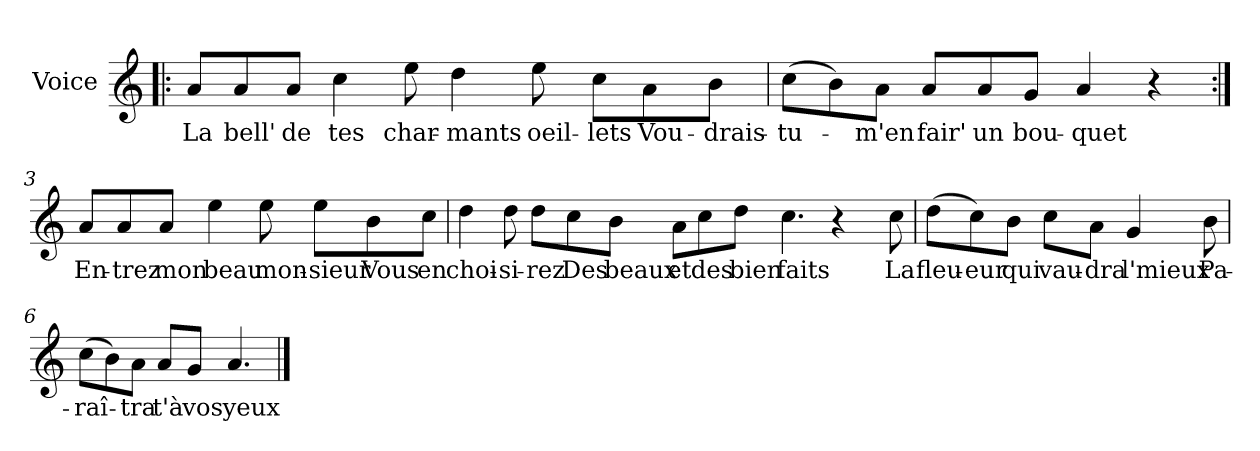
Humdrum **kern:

**kern	**text
*part1	*part1
*staff1	*staff1
*I"Voice	*
*I'V	*
*clefG2	*
*k[]	*
*C:	*
=1!|:	=1!|:
8a/L	La
8a/	bell'
8a/J	de
4cc\	tes
8ee\	char-
4dd\	-mants
8ee\	oeil-
8cc\L	-lets
8a\	Vou-
8b\J	-drais-
=2	=2
(>8cc\L	-tu-
8b\)	.
8a\J	-m'en
8a/L	fair'
8a/	un
8g/J	bou-
4a/	-quet
4r	.
!!LO:LB:g=z
=3:|!	=3:|!
*MM105	*
8a/L	En-
8a/	-trez
8a/J	mon
4ee\	beau
8ee\	mon-
8ee\L	-sieur
8b\	Vous
8cc\J	en
!!LO:LB:g=z
=4	=4
*^	*
4dd\	1ryy	choi-
8dd\	.	-si-
8dd\L	.	-rez
8cc\	.	Des
8b\J	.	beaux
8a\L	.	et
8cc\	.	des
8dd\J	2ryy	bien
4.cc\	.	faits
4r	8ryy	.
.	32ryy	.
*MM90	*	*
.	8..ryy	.
8cc\	.	La
*v	*v	*
=5	=5
(>8dd\L	fleu-
8cc\)	-eur
8b\J	qui
8cc\L	vau-
8a\J	-dra
4g/	l'mieux
8b\	Pa-
=6	=6
(>8cc\L	-raî-
8b\)	.
8a\J	-tra
8a/L	t'à
8g/J	vos
4.a/	yeux
==	==
*-	*-
